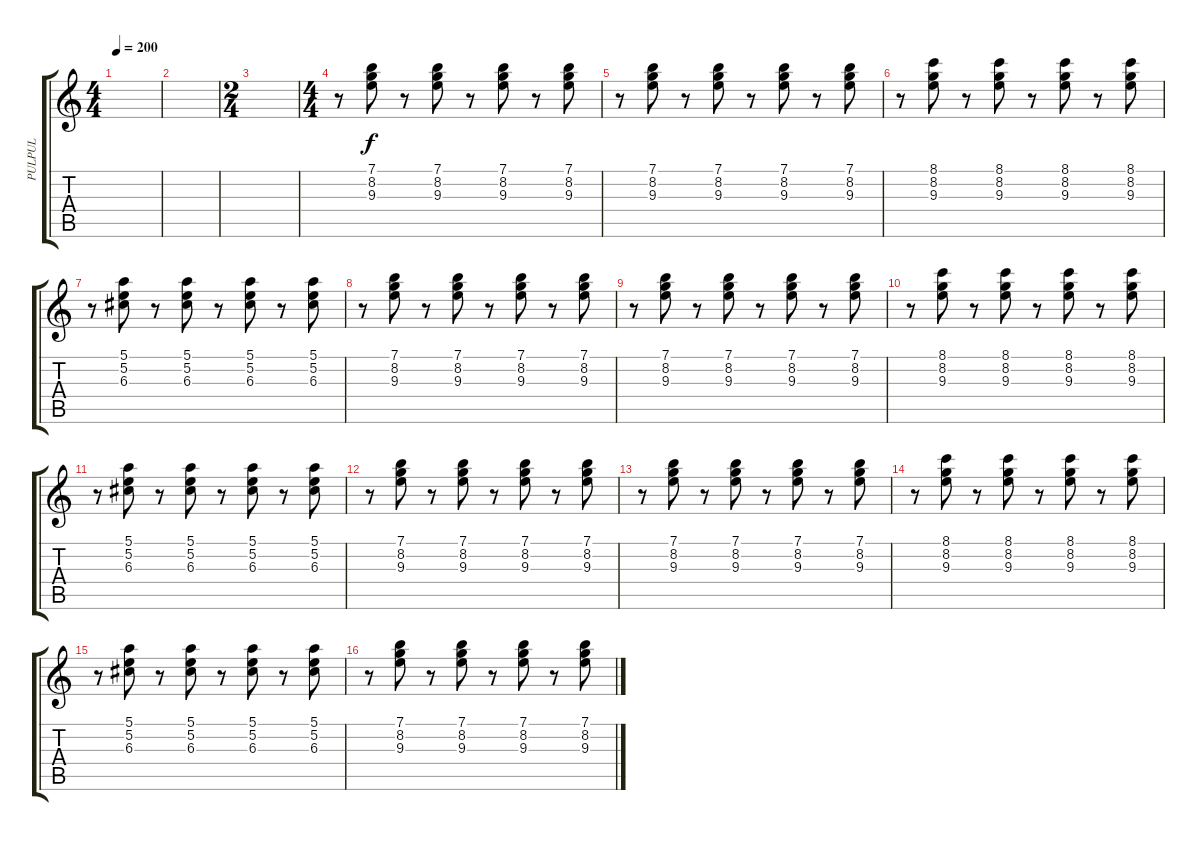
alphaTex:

\track ("PULPUL" "PULPUL") {instrument electricguitarclean}
\staff {score tabs}
\tuning (E4 B3 G3 D3 A2 E2) {hide}
\ts (4 4)
\tempo 200
\clef g2
\ks c
|
|
\ts (2 4)
|
\ts (4 4)
r.8 (7.1 8.2 9.3).8 r.8 (7.1 8.2 9.3).8 r.8 (7.1 8.2 9.3).8 r.8 (7.1 8.2 9.3).8 |
r.8 (7.1 8.2 9.3).8 r.8 (7.1 8.2 9.3).8 r.8 (7.1 8.2 9.3).8 r.8 (7.1 8.2 9.3).8 |
r.8 (8.1 8.2 9.3).8 r.8 (8.1 8.2 9.3).8 r.8 (8.1 8.2 9.3).8 r.8 (8.1 8.2 9.3).8 |
r.8 (5.1 5.2 6.3).8 r.8 (5.1 5.2 6.3).8 r.8 (5.1 5.2 6.3).8 r.8 (5.1 5.2 6.3).8 |
r.8 (7.1 8.2 9.3).8 r.8 (7.1 8.2 9.3).8 r.8 (7.1 8.2 9.3).8 r.8 (7.1 8.2 9.3).8 |
r.8 (7.1 8.2 9.3).8 r.8 (7.1 8.2 9.3).8 r.8 (7.1 8.2 9.3).8 r.8 (7.1 8.2 9.3).8 |
r.8 (8.1 8.2 9.3).8 r.8 (8.1 8.2 9.3).8 r.8 (8.1 8.2 9.3).8 r.8 (8.1 8.2 9.3).8 |
r.8 (5.1 5.2 6.3).8 r.8 (5.1 5.2 6.3).8 r.8 (5.1 5.2 6.3).8 r.8 (5.1 5.2 6.3).8 |
r.8 (7.1 8.2 9.3).8 r.8 (7.1 8.2 9.3).8 r.8 (7.1 8.2 9.3).8 r.8 (7.1 8.2 9.3).8 |
r.8 (7.1 8.2 9.3).8 r.8 (7.1 8.2 9.3).8 r.8 (7.1 8.2 9.3).8 r.8 (7.1 8.2 9.3).8 |
r.8 (8.1 8.2 9.3).8 r.8 (8.1 8.2 9.3).8 r.8 (8.1 8.2 9.3).8 r.8 (8.1 8.2 9.3).8 |
r.8 (5.1 5.2 6.3).8 r.8 (5.1 5.2 6.3).8 r.8 (5.1 5.2 6.3).8 r.8 (5.1 5.2 6.3).8 |
r.8 (7.1 8.2 9.3).8 r.8 (7.1 8.2 9.3).8 r.8 (7.1 8.2 9.3).8 r.8 (7.1 8.2 9.3).8
